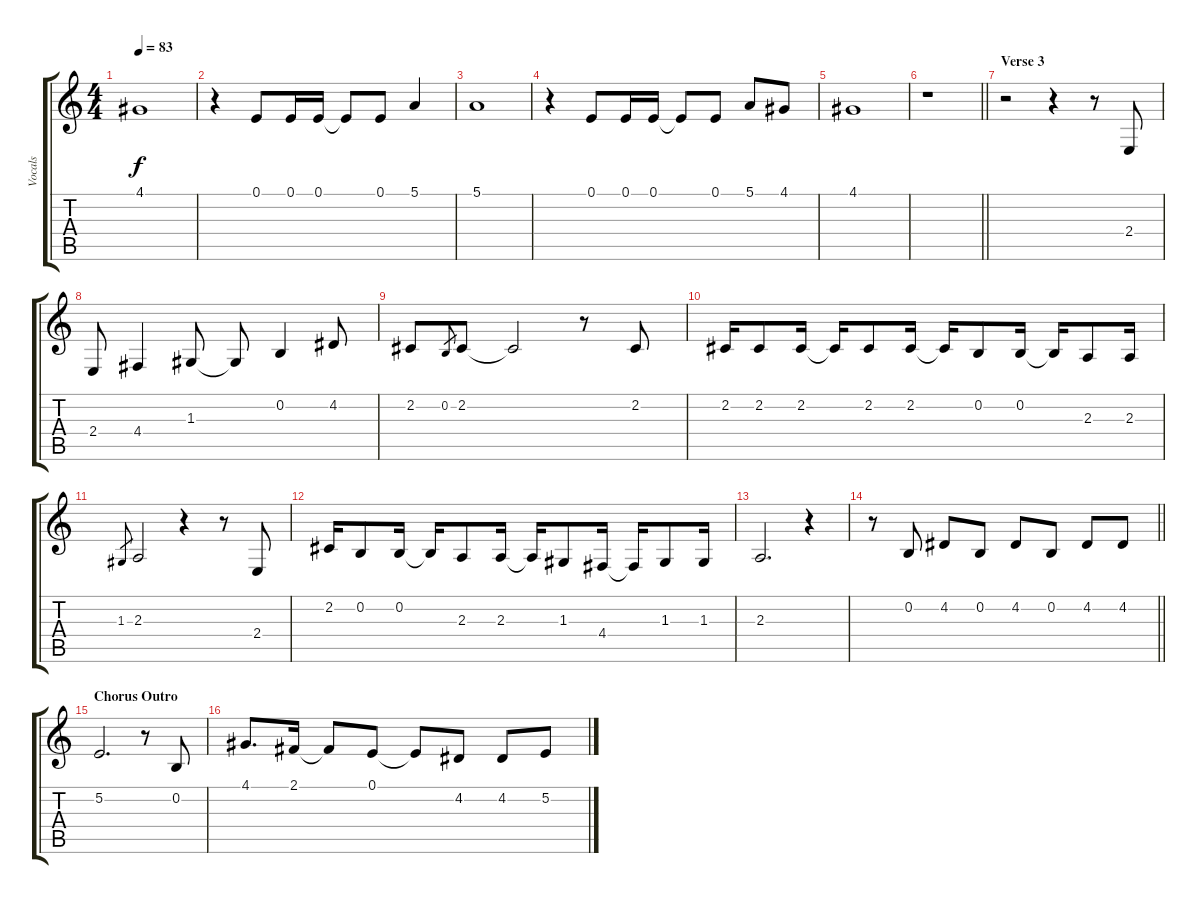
\track ("Vocals" "Vocals") {instrument bassoon}
\staff {score tabs}
\tuning (E4 B3 G3 D3 A2 E2) {hide}
\ts (4 4)
\tempo 83
\clef g2
\ks c
4.1.1{dy f} |
r.4 0.1.8 0.1.16 0.1.16 0.1{t}.8 0.1.8 5.1.4 |
5.1.1 |
r.4 0.1.8 0.1.16 0.1.16 0.1{t}.8 0.1.8 5.1.8 4.1.8 |
4.1.1 |
\barLineRight lightlight
r.1 |
\section ("" "Verse 3")
r.2 r.4 r.8 2.4.8 |
2.4.8 4.4.4 1.3.8 1.3{t}.8 0.2.4 4.2.8 |
2.2.8 0.2.8{gr} 2.2.8 2.2{t}.2 r.8 2.2.8 |
2.2.16 2.2.8 2.2.16 2.2{t}.16 2.2.8 2.2.16 2.2{t}.16 0.2.8 0.2.16 0.2{t}.16 2.3.8 2.3.16 |
1.3.8{gr} 2.3.2 r.4 r.8 2.4.8 |
2.2.16 0.2.8 0.2.16 0.2{t}.16 2.3.8 2.3.16 2.3{t}.16 1.3.8 4.4.16 4.4{t}.16 1.3.8 1.3.16 |
2.3.2{d} r.4 |
\barLineRight lightlight
r.8 0.2.8 4.2.8 0.2.8 4.2.8 0.2.8 4.2.8 4.2.8 |
\section ("" "Chorus Outro")
5.2.2{d} r.8 0.2.8 |
4.1.8{d} 2.1.16 2.1{t}.8 0.1.8 0.1{t}.8 4.2.8 4.2.8 5.2.8
